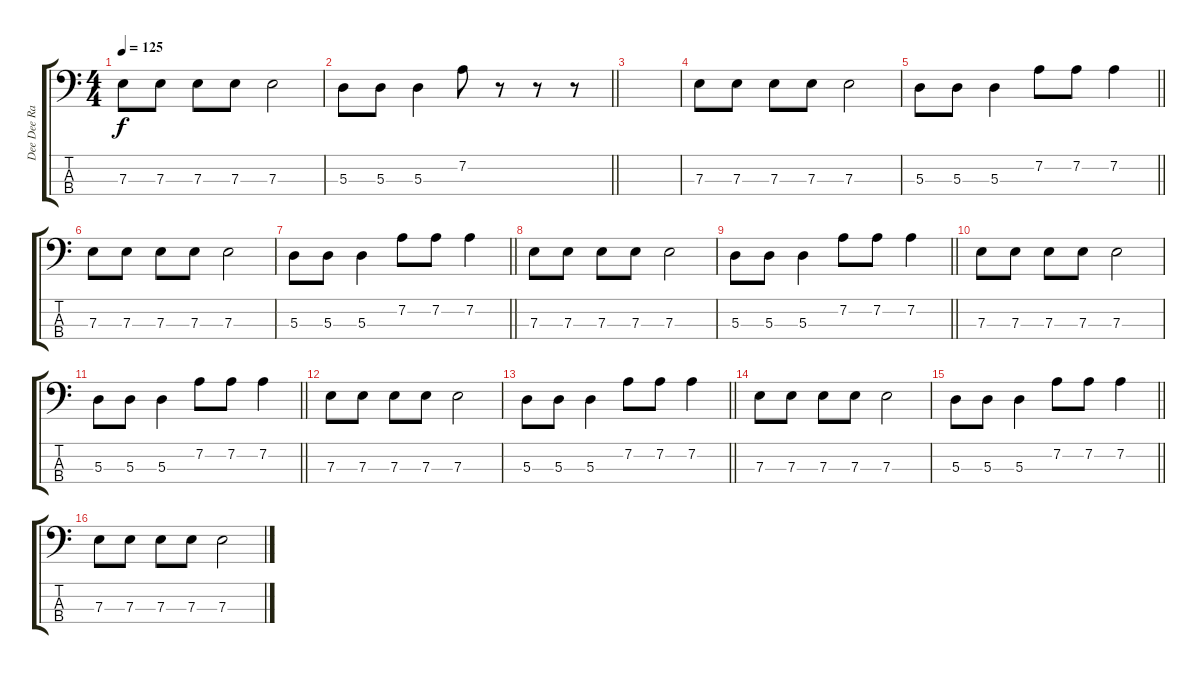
\track ("Dee Dee Ramone" "Dee Dee Ra") {instrument electricbassfinger}
\staff {score tabs}
\tuning (G2 D2 A1 E1) {hide}
\ts (4 4)
\tempo 125
\clef f4
\ks c
7.3.8{dy f} 7.3.8 7.3.8 7.3.8 7.3.2 |
\barLineRight lightlight
5.3.8 5.3.8 5.3.4 7.2.8 r.8 r.8 r.8 |
|
7.3.8 7.3.8 7.3.8 7.3.8 7.3.2 |
\barLineRight lightlight
5.3.8 5.3.8 5.3.4 7.2.8 7.2.8 7.2.4 |
7.3.8 7.3.8 7.3.8 7.3.8 7.3.2 |
\barLineRight lightlight
5.3.8 5.3.8 5.3.4 7.2.8 7.2.8 7.2.4 |
7.3.8 7.3.8 7.3.8 7.3.8 7.3.2 |
\barLineRight lightlight
5.3.8 5.3.8 5.3.4 7.2.8 7.2.8 7.2.4 |
7.3.8 7.3.8 7.3.8 7.3.8 7.3.2 |
\barLineRight lightlight
5.3.8 5.3.8 5.3.4 7.2.8 7.2.8 7.2.4 |
7.3.8 7.3.8 7.3.8 7.3.8 7.3.2 |
\barLineRight lightlight
5.3.8 5.3.8 5.3.4 7.2.8 7.2.8 7.2.4 |
7.3.8 7.3.8 7.3.8 7.3.8 7.3.2 |
\barLineRight lightlight
5.3.8 5.3.8 5.3.4 7.2.8 7.2.8 7.2.4 |
7.3.8 7.3.8 7.3.8 7.3.8 7.3.2
